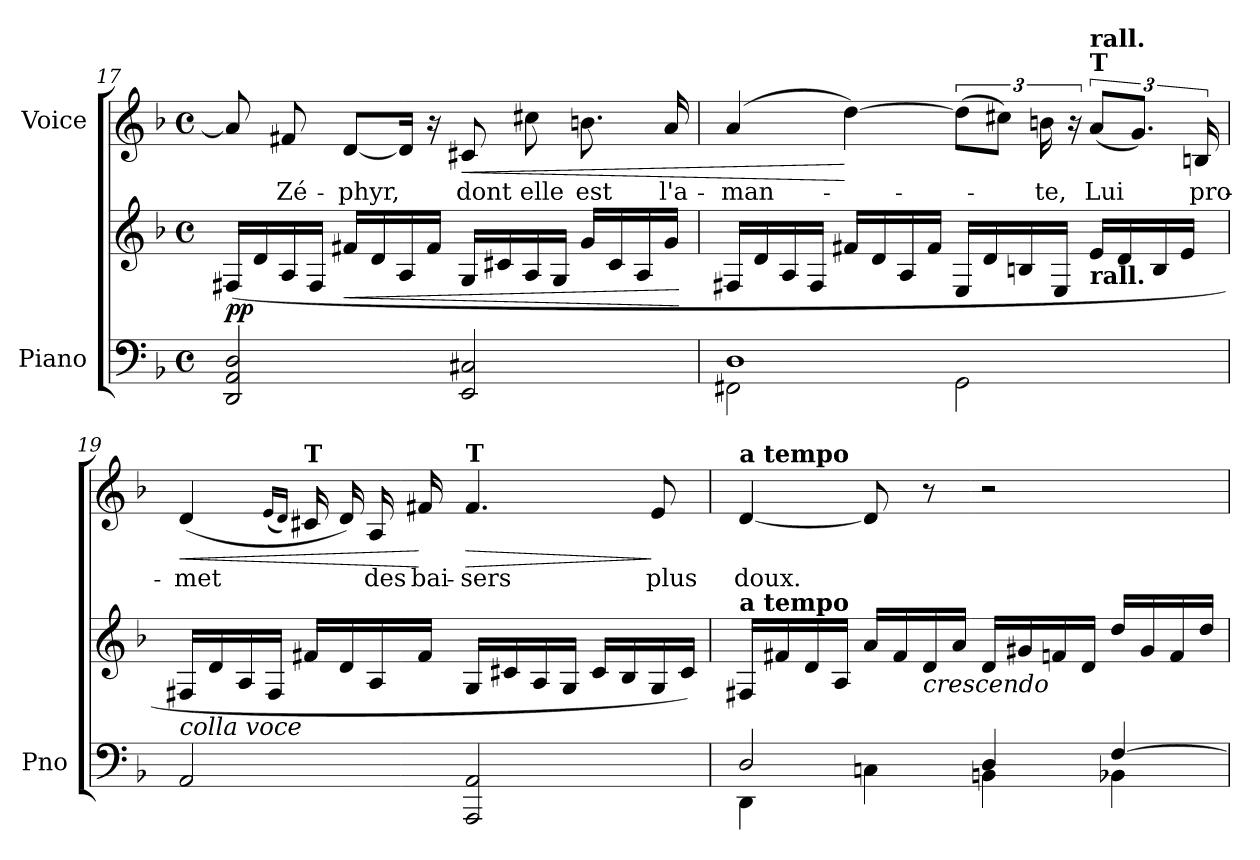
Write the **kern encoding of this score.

**kern	**kern	**dynam	**kern	**text	**dynam
*part2	*part2	*part2	*part1	*part1	*part1
*staff3	*staff2	*staff2/3	*staff1	*staff1	*staff1
*I"Piano	*	*	*I"Voice	*	*
*I'Pno	*	*	*	*	*
!!LO:LB:g=z
*clefF4	*clefG2	*	*clefG2	*	*
*k[b-]	*k[b-]	*	*k[b-]	*	*
*M4/4	*M4/4	*	*M4/4	*	*
*met(c)	*met(c)	*	*met(c)	*	*
=17	=17	=17	=17	=17	=17
!	!	!LO:DY:b	!	!	!
2DD/ 2AA/ 2D/	(>16F#X/LL	pp	8a/]	.	.
.	16d/	.	.	.	.
!	!	!	!	!LO:LY:b	!
.	16A/	.	8f#X/	Zé-	.
.	16F#/JJ	.	.	.	.
!	!	!LO:HP:b	!	!LO:LY:b	!
.	16f#X/LL	<	[8d/L	-phyr,	.
.	16d/	.	.	.	.
.	16A/	.	16d/Jk]	.	.
.	16f#/JJ	.	16r	.	.
!	!	!	!	!LO:LY:b	!LO:HP:b
2EE/ 2C#X/	16G/LL	.	8c#X/	dont	<
.	16c#X/	.	.	.	.
!	!	!	!	!LO:LY:b	!
.	16A/	.	8cc#X\	elle	.
.	16G/JJ	.	.	.	.
!	!	!	!	!LO:LY:b	!
.	16g/LL	.	8.bn\	est	.
.	16c#/	.	.	.	.
.	16A/	.	.	.	.
!	!	!	!	!LO:LY:b	!
.	16g/JJ	.	16a/	l'a-	.
.	.	[	.	.	.
=18	=18	=18	=18	=18	=18
*^	*	*	*	*	*
!	!	!	!	!	!LO:LY:b	!
1D	2FF#X\	16F#X/LL	.	(>4a/	-man-	.
.	.	16d/	.	.	.	.
.	.	16A/	.	.	.	.
.	.	16F#/JJ	.	.	.	.
.	.	16f#X/LL	.	[4dd\)	.	[
.	.	16d/	.	.	.	.
.	.	16A/	.	.	.	.
!	!	!	!LO:DY:b	!	!	!
.	.	16f#/JJ	other-dynamics	.	.	.
!	!	!	!	!	!	!LO:DY:a
.	2GG\	16E/LL	.	(>12dd\L]	.	other-dynamics
.	.	16d/	.	.	.	.
.	.	.	.	12cc#X\J)	.	.
.	.	16Bn/	.	.	.	.
!	!	!	!	!	!LO:LY:b	!
.	.	.	.	24bn\	-te,	.
.	.	16E/JJ	.	.	.	.
.	.	.	.	24r	.	.
!	!	!	!	!LO:TX:a:B:t=T	!	!
!	!	!	!	!LO:TX:a:B:t=rall.	!	!
!	!	!LO:TX:b:B:t=rall.	!	!	!	!
!	!	!	!	!	!LO:LY:b	!
.	.	16e/LL	.	(<12a/L	Lui	.
.	.	16d/	.	.	.	.
.	.	.	.	12.g/J)	.	.
.	.	16B/	.	.	.	.
.	.	16e/JJ	.	.	.	.
!	!	!	!	!	!LO:LY:b	!
.	.	.	.	24Bn/	pro-	.
*v	*v	*	*	*	*	*
=19	=19	=19	=19	=19	=19
!	!LO:TX:b:i:t=colla voce	!	!	!	!
!	!	!	!	!LO:LY:b	!LO:HP:b
2AA/	16F#X/LL	.	(<4d/	-met	<
.	16d/	.	.	.	.
.	16A/	.	.	.	.
.	16F#/JJ	.	.	.	.
.	.	.	(<16qe/LL	.	.
.	.	.	16qd/JJ)	.	.
!	!	!	!LO:TX:a:B:t=T	!	!
.	16f#X/LL	.	16c#X/	.	.
.	16d/	.	16d/)	.	.
!	!	!	!	!LO:LY:b	!
.	16A/	.	16A/	des	.
!	!	!	!	!LO:LY:b	!
.	16f#/JJ	.	16f#X/	bai-	[
!	!	!	!LO:TX:a:B:t=T	!	!
!	!	!	!	!LO:LY:b	!LO:HP:b
2AAA/ 2AA/	16G/LL	.	4.f#/	-sers	>
.	16c#X/	.	.	.	.
.	16A/	.	.	.	.
.	16G/JJ	.	.	.	.
.	16c#/LL	.	.	.	.
.	16B-/	.	.	.	.
!	!	!	!	!LO:LY:b	!
.	16G/	.	8e/	plus	]
.	16c#/JJ)	.	.	.	.
!!LO:LB:g=z
=20	=20	=20	=20	=20	=20
*^	*	*	*	*	*
!	!	!	!	!LO:TX:a:B:t=a tempo	!	!
!	!	!LO:TX:a:B:t=a tempo	!	!	!	!
!	!	!	!	!	!LO:LY:b	!
2D/	4DD\	16F#X/LL	.	[4d/	doux.	.
.	.	16f#X/	.	.	.	.
.	.	16d/	.	.	.	.
.	.	16A/JJ	.	.	.	.
.	4Cn\	16a/LL	.	8d/]	.	.
.	.	16f#/	.	.	.	.
!	!	!LO:TX:b:i:t=crescendo	!	!	!	!
.	.	16d/	.	8r	.	.
.	.	16a/JJ	.	.	.	.
4D/	4BBn\	16d/LL	.	2r	.	.
.	.	16g#X/	.	.	.	.
.	.	16fn/	.	.	.	.
.	.	16d/JJ	.	.	.	.
[4F/	4BB-X\	16dd/LL	.	.	.	.
.	.	16g#/	.	.	.	.
.	.	16f/	.	.	.	.
.	.	16dd/JJ	.	.	.	.
*v	*v	*	*	*	*	*
=	=	=	=	=	=
*-	*-	*-	*-	*-	*-
